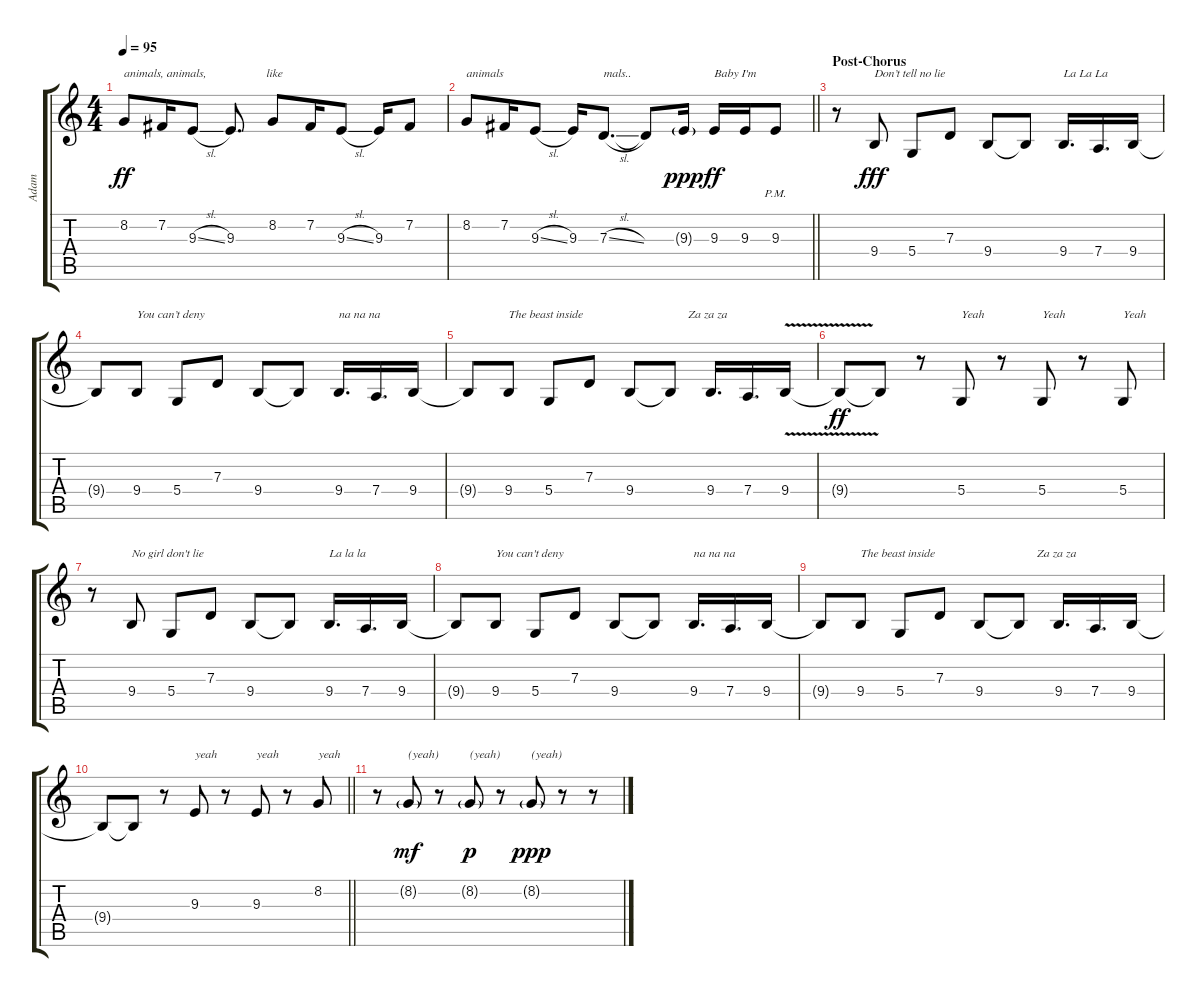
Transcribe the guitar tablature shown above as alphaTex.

\track ("Adam" "Adam") {instrument lead1square}
\staff {score tabs}
\tuning (E4 B3 G3 D3 A2 E2) {hide}
\ts (4 4)
\tempo 95
\clef g2
\ks c
8.2.8{txt "animals, animals,                    like " dy ff} 7.2.16 9.3{sl}.8 9.3.8{d} 8.2.8 7.2.16 9.3{sl}.8 9.3.16 7.2.8 |
\barLineRight lightlight
8.2.8{txt "animals"} 7.2.16 9.3{sl}.8 9.3.16 7.3{sl}.8{d txt "mals.."} 7.3{t}.8 9.3{g}.16{dy ppp} 9.3.16{txt "Baby I'm" dy ff} 9.3.16 9.3{pm}.8 |
\section ("" "Post-Chorus")
r.8 9.4.8{txt "Don’t tell no lie" dy fff} 5.4.8 7.3.8 9.4.8 9.4{t}.8 9.4.16{d txt "La La La"} 7.4.16{d} 9.4.16 |
9.4{t}.8 9.4.8{txt "You can’t deny"} 5.4.8 7.3.8 9.4.8 9.4{t}.8 9.4.16{d txt "na na na"} 7.4.16{d} 9.4.16 |
9.4{t}.8 9.4.8{txt "The beast inside"} 5.4.8 7.3.8 9.4.8 9.4{t}.8{txt "      Za za za"} 9.4.16{d} 7.4.16{d} 9.4{v}.16 |
9.4{t}.8{dy ff} 9.4{t}.8 r.8 5.4.8{txt "Yeah"} r.8 5.4.8{txt "Yeah"} r.8 5.4.8{txt "Yeah"} |
r.8 9.4.8{txt "No girl don't lie"} 5.4.8 7.3.8 9.4.8 9.4{t}.8 9.4.16{d txt "La la la"} 7.4.16{d} 9.4.16 |
9.4{t}.8 9.4.8{txt "You can't deny"} 5.4.8 7.3.8 9.4.8 9.4{t}.8 9.4.16{d txt "na na na"} 7.4.16{d} 9.4.16 |
9.4{t}.8 9.4.8{txt "The beast inside"} 5.4.8 7.3.8 9.4.8 9.4{t}.8{txt "      Za za za"} 9.4.16{d} 7.4.16{d} 9.4.16 |
\barLineRight lightlight
9.4{t}.8 9.4{t}.8 r.8 9.3.8{txt "yeah"} r.8 9.3.8{txt "yeah"} r.8 8.2.8{txt "yeah"} |
r.8 8.2{g}.8{txt "(yeah)" dy mf} r.8 8.2{g}.8{txt "(yeah)" dy p} r.8 8.2{g}.8{txt "(yeah)" dy ppp} r.8 r.8
